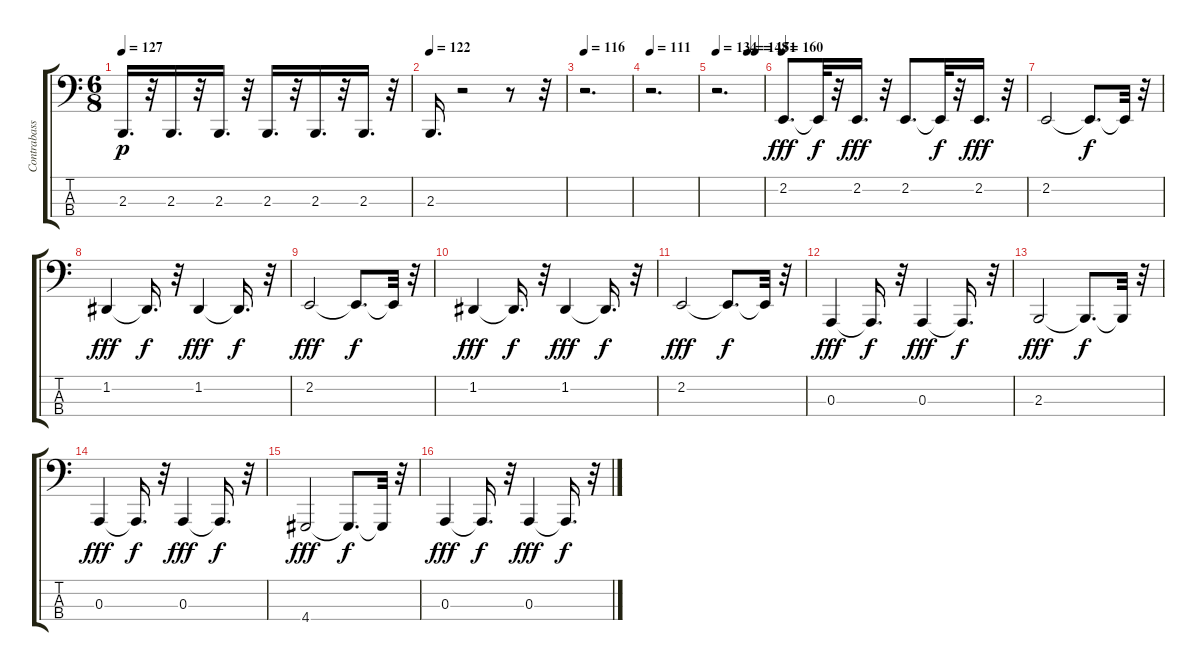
\track ("Contrabasses" "Contrabass") {instrument pizzicatostrings}
\staff {score tabs}
\tuning (G2 D2 A1 E1) {hide}
\ts (6 8)
\tempo 127
\clef f4
\ks c
2.3.16{d dy p} r.32 2.3.16{d} r.32 2.3.16{d} r.32 2.3.16{d} r.32 2.3.16{d} r.32 2.3.16{d} r.32 |
\tempo 122
2.3.16{d} r.2 r.8 r.32 |
\tempo 116
r.2{d} |
\tempo 111
r.2{d} |
\tempo 134
\tempo (148 0.6666666666666666)
\tempo (151 0.8333333333333334)
r.2{d} |
\tempo 160
2.2.8{d dy fff} 2.2{t}.32{dy f} r.32 2.2.16{d dy fff} r.32 2.2.8{d} 2.2{t}.32{dy f} r.32 2.2.16{d dy fff} r.32 |
2.2.2 2.2{t}.8{d dy f} 2.2{t}.32 r.32 |
1.2.4{dy fff} 1.2{t}.16{d dy f} r.32 1.2.4{dy fff} 1.2{t}.16{d dy f} r.32 |
2.2.2{dy fff} 2.2{t}.8{d dy f} 2.2{t}.32 r.32 |
1.2.4{dy fff} 1.2{t}.16{d dy f} r.32 1.2.4{dy fff} 1.2{t}.16{d dy f} r.32 |
2.2.2{dy fff} 2.2{t}.8{d dy f} 2.2{t}.32 r.32 |
0.3.4{dy fff} 0.3{t}.16{d dy f} r.32 0.3.4{dy fff} 0.3{t}.16{d dy f} r.32 |
2.3.2{dy fff} 2.3{t}.8{d dy f} 2.3{t}.32 r.32 |
0.3.4{dy fff} 0.3{t}.16{d dy f} r.32 0.3.4{dy fff} 0.3{t}.16{d dy f} r.32 |
4.4.2{dy fff} 4.4{t}.8{d dy f} 4.4{t}.32 r.32 |
0.3.4{dy fff} 0.3{t}.16{d dy f} r.32 0.3.4{dy fff} 0.3{t}.16{d dy f} r.32
